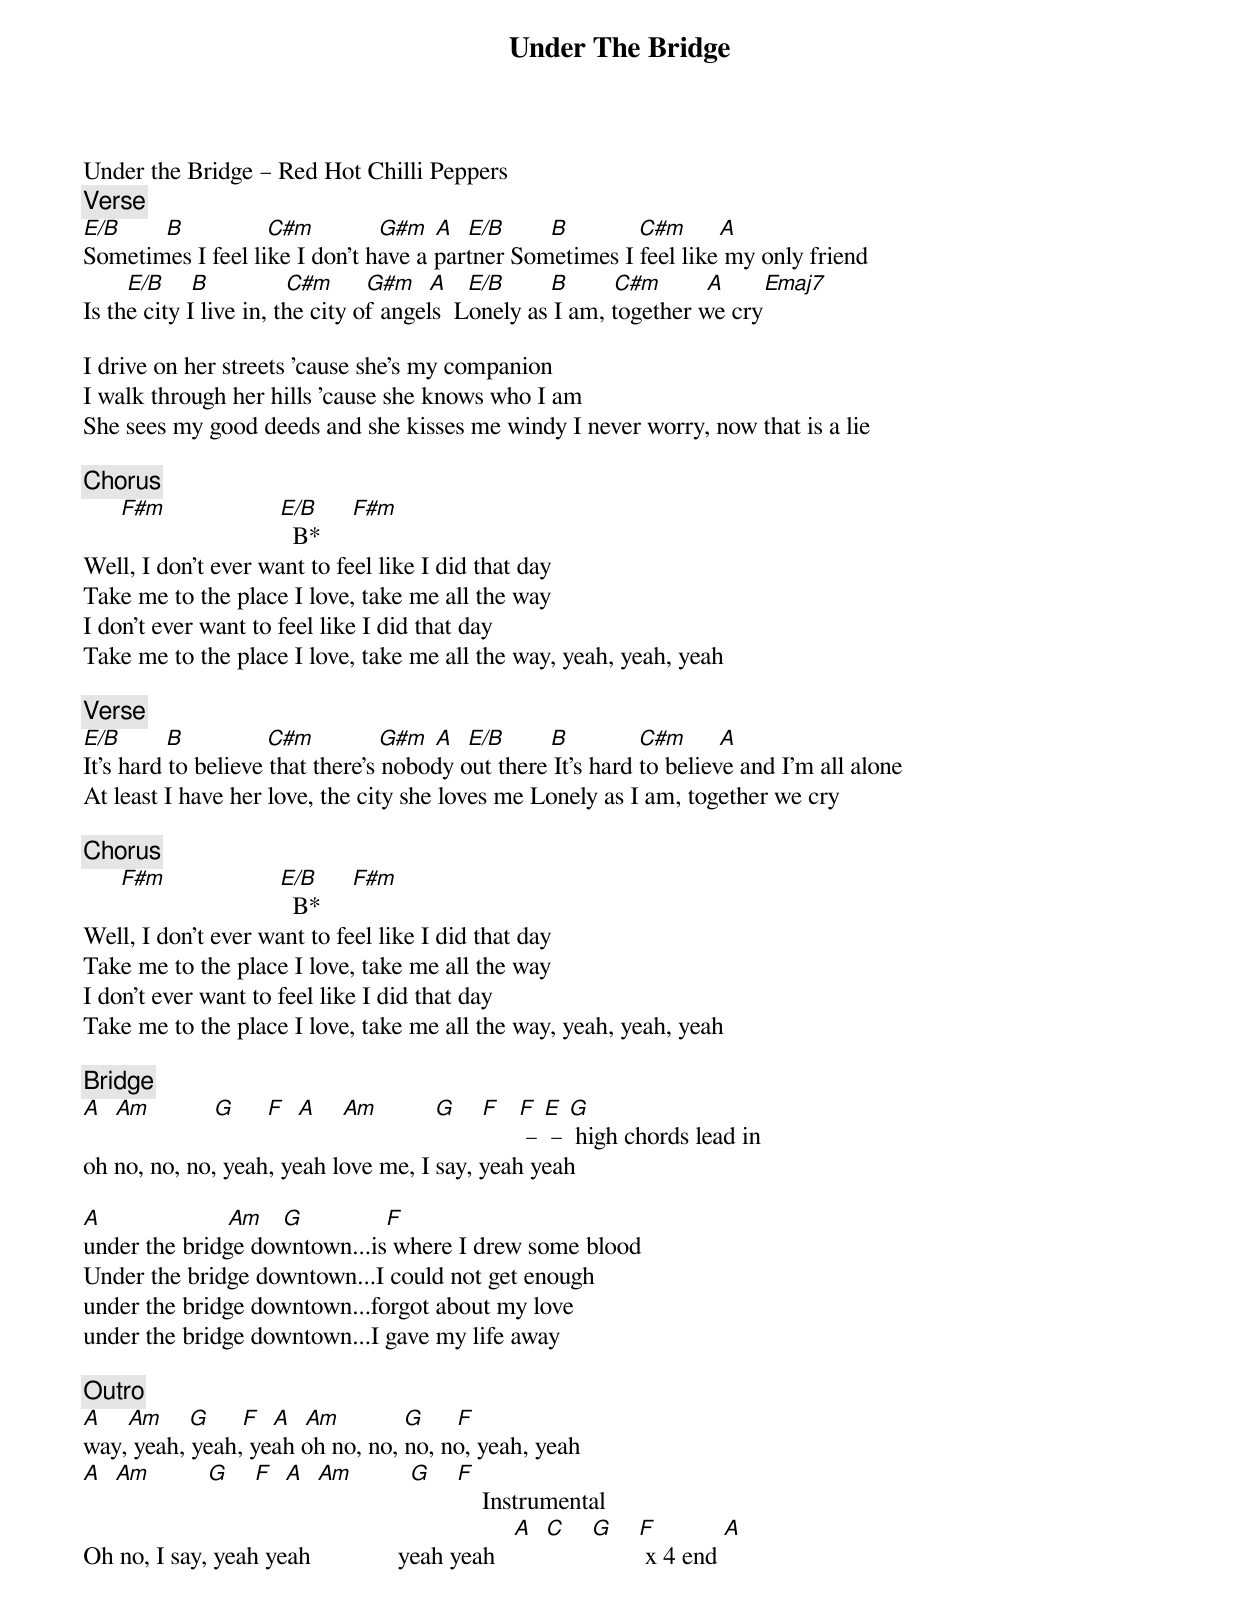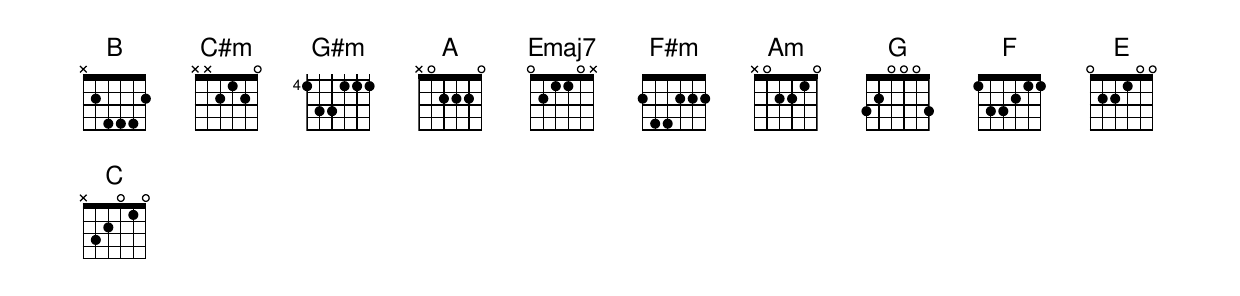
{title: Under The Bridge}
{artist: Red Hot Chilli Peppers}
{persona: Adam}
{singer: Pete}
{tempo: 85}
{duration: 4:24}
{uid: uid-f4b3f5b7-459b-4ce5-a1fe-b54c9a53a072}
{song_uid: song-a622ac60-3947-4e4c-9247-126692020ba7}



Under the Bridge – Red Hot Chilli Peppers
{comment: Verse}
[E/B]       [B]             [C#m]          [G#m] [A]		[E/B]       [B]           [C#m]     [A]
Sometimes I feel like I don't have a partner	Sometimes I feel like my only friend
       [E/B]    [B]            [C#m]     [G#m]  [A]			[E/B]       [B]       [C#m]       [A]      [Emaj7]
Is the city I live in, the city of angels		Lonely as I am, together we cry

I drive on her streets 'cause she's my companion
I walk through her hills 'cause she knows who I am
She sees my good deeds and she kisses me windy	I never worry, now that is a lie

{comment: Chorus}
      [F#m]                  [E/B]  B*     [F#m]
Well, I don't ever want to feel like I did that day
Take me to the place I love, take me all the way
I don't ever want to feel like I did that day
Take me to the place I love, take me all the way, yeah, yeah, yeah

{comment: Verse}
[E/B]       [B]             [C#m]          [G#m] [A]		[E/B]       [B]           [C#m]     [A]
It's hard to believe that there's nobody out there	It's hard to believe and I'm all alone
At least I have her love, the city she loves me	Lonely as I am, together we cry

{comment: Chorus}
      [F#m]                  [E/B]  B*     [F#m]
Well, I don't ever want to feel like I did that day
Take me to the place I love, take me all the way
I don't ever want to feel like I did that day
Take me to the place I love, take me all the way, yeah, yeah, yeah

{comment: Bridge}
[A]  [Am]          [G]     [F]		[A]    [Am]         [G]    [F]			[F] – [E] – [G] high chords lead in
oh no, no, no, yeah, yeah	love me, I say, yeah yeah

[A]                    [Am]			[G]             [F]
under the bridge downtown...is where I drew some blood
Under the bridge downtown...I could not get enough
under the bridge downtown...forgot about my love
under the bridge downtown...I gave my life away

{comment: Outro}
[A]    [Am]    [G]     [F]		[A]  [Am]          [G]     [F]
way, yeah, yeah, yeah	oh no, no, no, no, yeah, yeah
[A]  [Am]         [G]    [F]		[A]  [Am]         [G]    [F]				Instrumental
Oh no, I say, yeah yeah              yeah yeah			[A]  [C]    [G]    [F] x 4 end [A]
